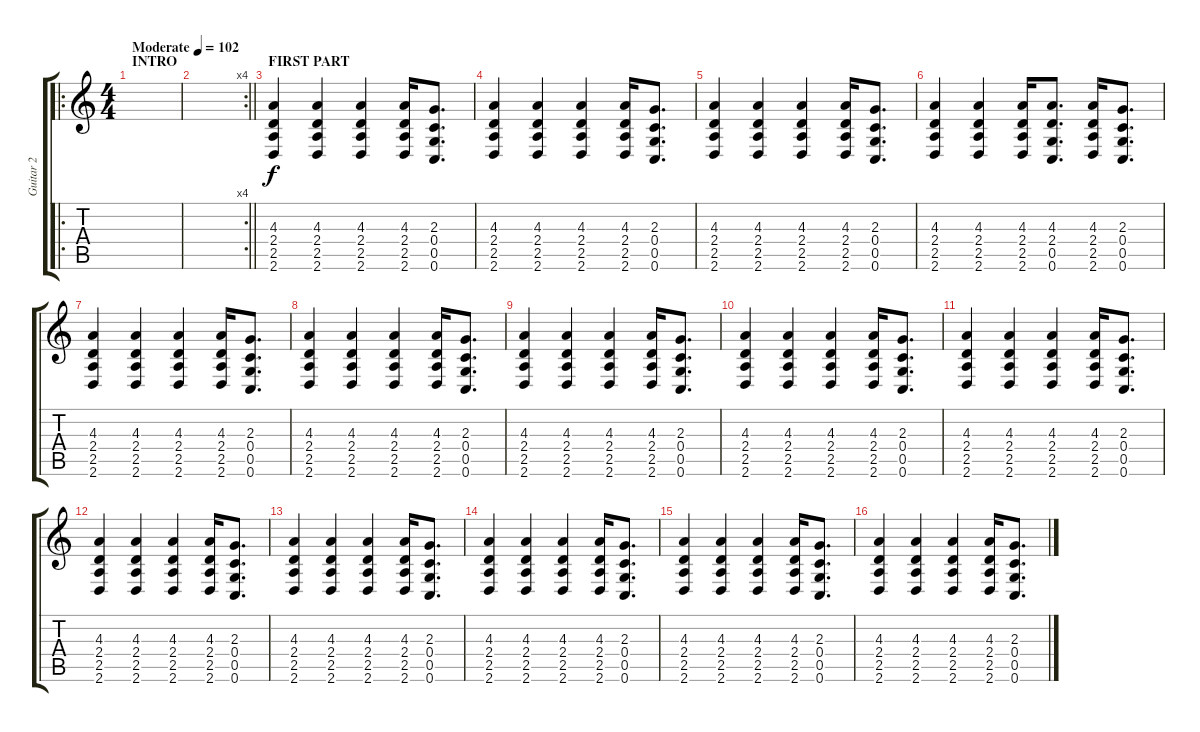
\track ("Guitar 2" "Guitar 2") {instrument distortionguitar}
\staff {score tabs}
\tuning (D4 A3 F3 C3 G2 C2) {hide}
\ro
\ts (4 4)
\section ("" "INTRO")
\tempo (102 "Moderate")
\clef g2
\ks c
|
\rc 4
\barLineRight lightlight
|
\section ("" "FIRST PART")
(4.3 2.4 2.5 2.6).4 (4.3 2.4 2.5 2.6).4 (4.3 2.4 2.5 2.6).4 (4.3 2.4 2.5 2.6).16 (2.3 0.4 0.5 0.6).8{d} |
(4.3 2.4 2.5 2.6).4 (4.3 2.4 2.5 2.6).4 (4.3 2.4 2.5 2.6).4 (4.3 2.4 2.5 2.6).16 (2.3 0.4 0.5 0.6).8{d} |
(4.3 2.4 2.5 2.6).4 (4.3 2.4 2.5 2.6).4 (4.3 2.4 2.5 2.6).4 (4.3 2.4 2.5 2.6).16 (2.3 0.4 0.5 0.6).8{d} |
(4.3 2.4 2.5 2.6).4 (4.3 2.4 2.5 2.6).4 (4.3 2.4 2.5 2.6).16 (4.3 2.4 0.5 0.6).8{d} (4.3 2.4 2.5 2.6).16 (2.3 0.4 0.5 0.6).8{d} |
(4.3 2.4 2.5 2.6).4 (4.3 2.4 2.5 2.6).4 (4.3 2.4 2.5 2.6).4 (4.3 2.4 2.5 2.6).16 (2.3 0.4 0.5 0.6).8{d} |
(4.3 2.4 2.5 2.6).4 (4.3 2.4 2.5 2.6).4 (4.3 2.4 2.5 2.6).4 (4.3 2.4 2.5 2.6).16 (2.3 0.4 0.5 0.6).8{d} |
(4.3 2.4 2.5 2.6).4 (4.3 2.4 2.5 2.6).4 (4.3 2.4 2.5 2.6).4 (4.3 2.4 2.5 2.6).16 (2.3 0.4 0.5 0.6).8{d} |
(4.3 2.4 2.5 2.6).4 (4.3 2.4 2.5 2.6).4 (4.3 2.4 2.5 2.6).4 (4.3 2.4 2.5 2.6).16 (2.3 0.4 0.5 0.6).8{d} |
(4.3 2.4 2.5 2.6).4 (4.3 2.4 2.5 2.6).4 (4.3 2.4 2.5 2.6).4 (4.3 2.4 2.5 2.6).16 (2.3 0.4 0.5 0.6).8{d} |
(4.3 2.4 2.5 2.6).4 (4.3 2.4 2.5 2.6).4 (4.3 2.4 2.5 2.6).4 (4.3 2.4 2.5 2.6).16 (2.3 0.4 0.5 0.6).8{d} |
(4.3 2.4 2.5 2.6).4 (4.3 2.4 2.5 2.6).4 (4.3 2.4 2.5 2.6).4 (4.3 2.4 2.5 2.6).16 (2.3 0.4 0.5 0.6).8{d} |
(4.3 2.4 2.5 2.6).4 (4.3 2.4 2.5 2.6).4 (4.3 2.4 2.5 2.6).4 (4.3 2.4 2.5 2.6).16 (2.3 0.4 0.5 0.6).8{d} |
(4.3 2.4 2.5 2.6).4 (4.3 2.4 2.5 2.6).4 (4.3 2.4 2.5 2.6).4 (4.3 2.4 2.5 2.6).16 (2.3 0.4 0.5 0.6).8{d} |
(4.3 2.4 2.5 2.6).4 (4.3 2.4 2.5 2.6).4 (4.3 2.4 2.5 2.6).4 (4.3 2.4 2.5 2.6).16 (2.3 0.4 0.5 0.6).8{d}
